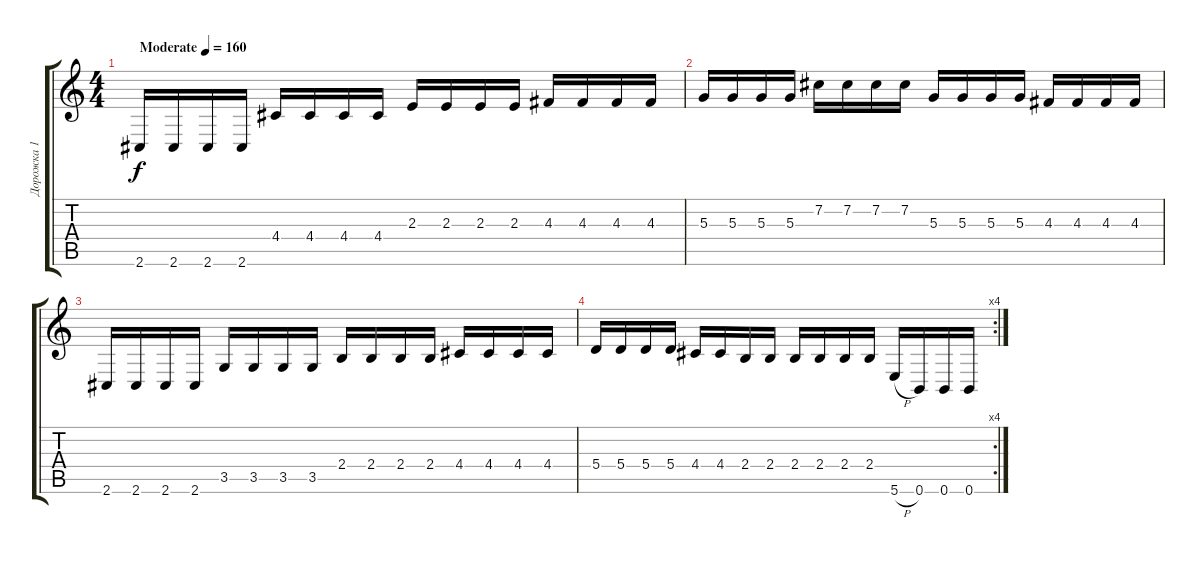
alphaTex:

\track ("Дорожка 1" "Дорожка 1") {instrument overdrivenguitar}
\staff {score tabs}
\tuning (B3 Gb3 D3 A2 E2 B1) {hide}
\ts (4 4)
\tempo (160 "Moderate")
\clef g2
\ks c
2.6.16{dy f instrument overdrivenguitar} 2.6.16 2.6.16 2.6.16 4.4.16 4.4.16 4.4.16 4.4.16 2.3.16 2.3.16 2.3.16 2.3.16 4.3.16 4.3.16 4.3.16 4.3.16 |
5.3.16 5.3.16 5.3.16 5.3.16 7.2.16 7.2.16 7.2.16 7.2.16 5.3.16 5.3.16 5.3.16 5.3.16 4.3.16 4.3.16 4.3.16 4.3.16 |
2.6.16 2.6.16 2.6.16 2.6.16 3.5.16 3.5.16 3.5.16 3.5.16 2.4.16 2.4.16 2.4.16 2.4.16 4.4.16 4.4.16 4.4.16 4.4.16 |
\rc 4
5.4.16 5.4.16 5.4.16 5.4.16 4.4.16 4.4.16 2.4.16 2.4.16 2.4.16 2.4.16 2.4.16 2.4.16 5.6{h}.16 0.6.16 0.6.16 0.6.16
